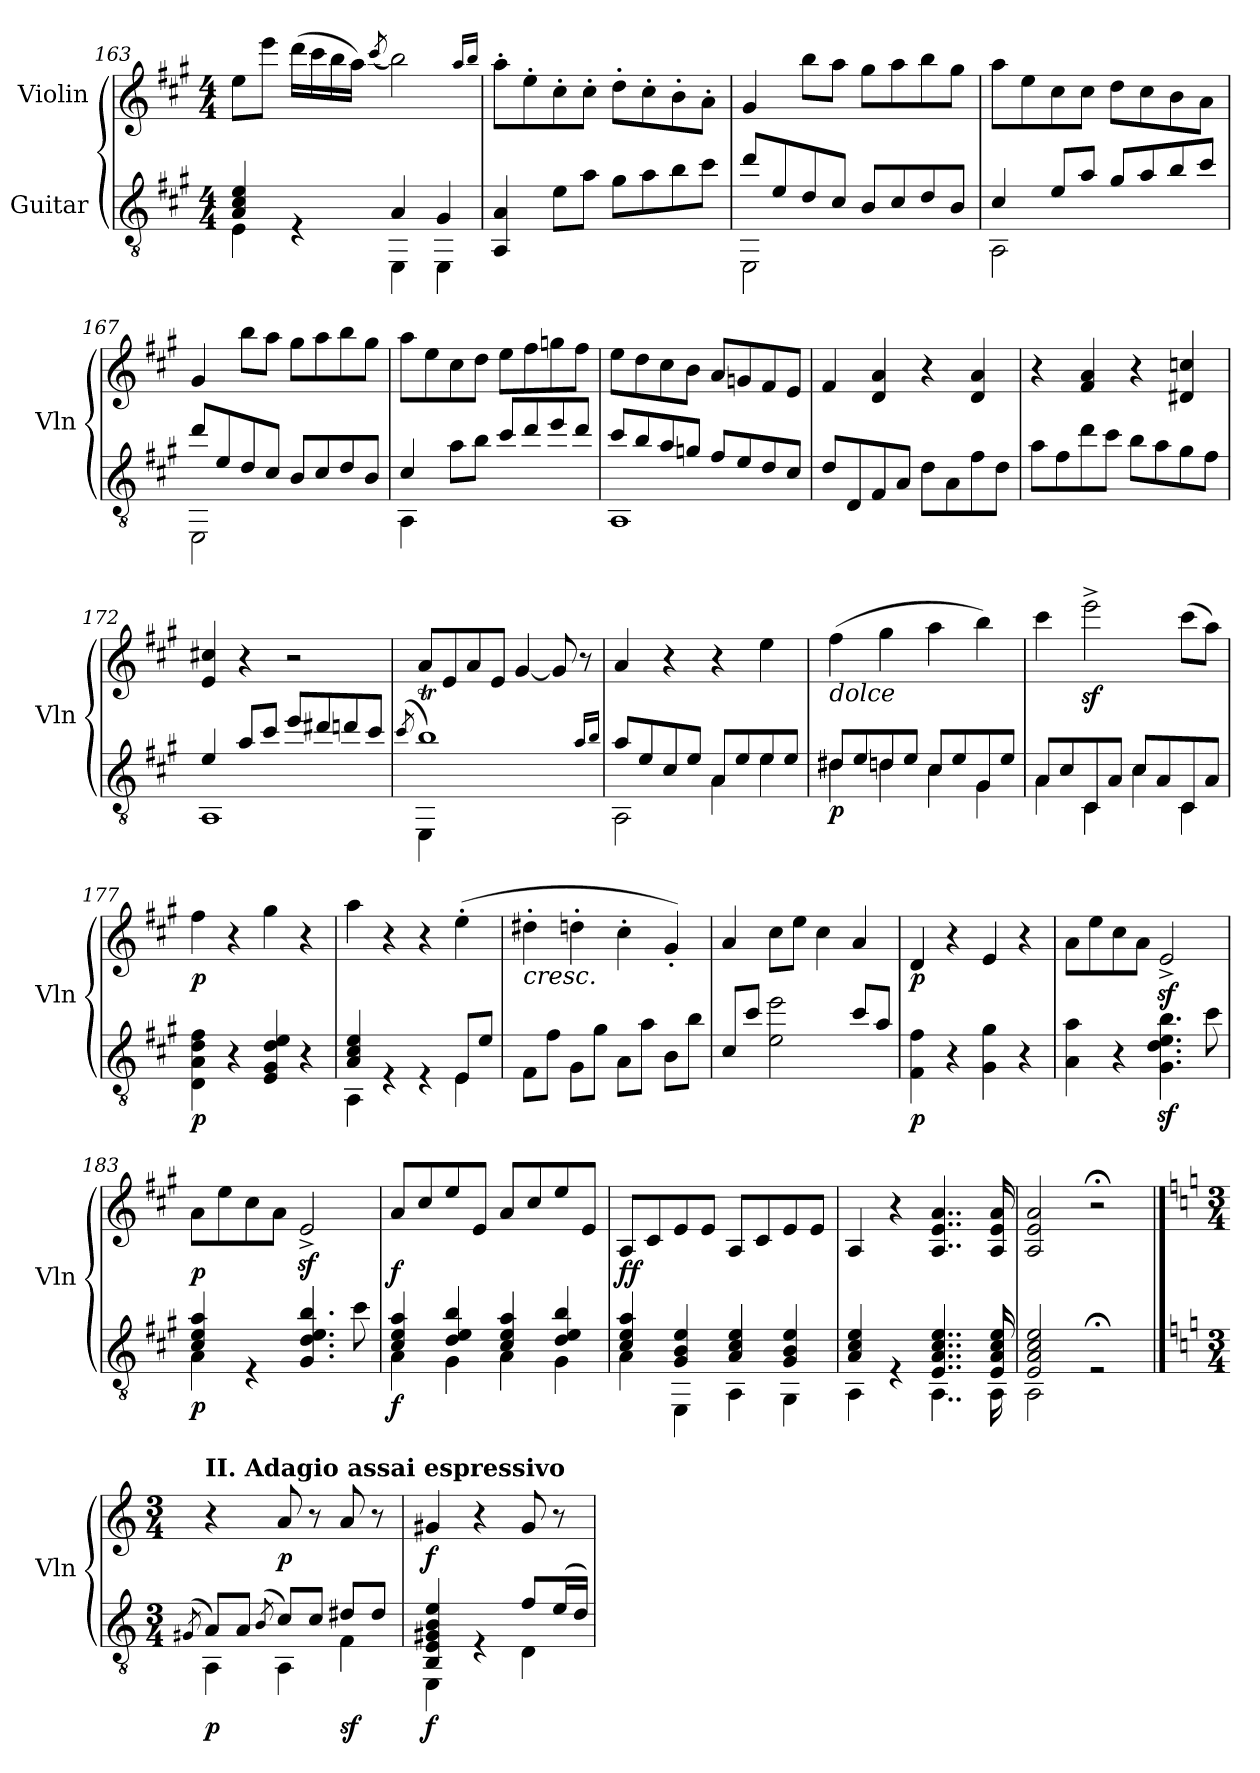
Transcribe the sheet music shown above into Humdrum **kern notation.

**kern	**dynam	**kern	**dynam
*part2	*part2	*part1	*part1
*staff2	*staff2	*staff1	*staff1
*I"Guitar	*	*I"Violin	*
*	*	*I'Vln	*
*clefGv2	*	*clefG2	*
*k[f#c#g#]	*	*k[f#c#g#]	*
*M4/4	*	*M4/4	*
=163	=163	=163	=163
*^	*	*	*
4A/ 4c#/ 4e/	4E\	.	8ee\L	.
.	.	.	8eee\J	.
4rE	4ryy	.	(16ddd\LL	.
.	.	.	16ccc#\	.
.	.	.	16bb\	.
.	.	.	16aa\JJ)	.
.	.	.	(8qccc#/	.
4A/	4EE\	.	2bb\)	.
4G#/	4EE\	.	.	.
*v	*v	*	*	*
.	.	16qaa/LL	.
.	.	16qbb/JJ	.
=164	=164	=164	=164
4AA/ 4A/	.	8aa'\L	.
.	.	8ee'\	.
8e\L	.	8cc#'\	.
8a\J	.	8cc#'\J	.
8g#\L	.	8dd'\L	.
8a\	.	8cc#'\	.
8b\	.	8b'\	.
8cc#\J	.	8a'\J	.
=165	=165	=165	=165
*^	*	*	*
8dd/L	2EE\	.	4g#/	.
8e/	.	.	.	.
8d/	.	.	8bb\L	.
8c#/J	.	.	8aa\J	.
8B/L	2ryy	.	8gg#\L	.
8c#/	.	.	8aa\	.
8d/	.	.	8bb\	.
8B/J	.	.	8gg#\J	.
!!LO:LB:g=z
=166	=166	=166	=166	=166
4c#/	2AA\	.	8aa\L	.
.	.	.	8ee\	.
8e/L	.	.	8cc#\	.
8a/J	.	.	8cc#\J	.
8g#/L	2ryy	.	8dd\L	.
8a/	.	.	8cc#\	.
8b/	.	.	8b\	.
8cc#/J	.	.	8a\J	.
=167	=167	=167	=167	=167
8dd/L	2EE\	.	4g#/	.
8e/	.	.	.	.
8d/	.	.	8bb\L	.
8c#/J	.	.	8aa\J	.
8B/L	2ryy	.	8gg#\L	.
8c#/	.	.	8aa\	.
8d/	.	.	8bb\	.
8B/J	.	.	8gg#\J	.
=168	=168	=168	=168	=168
4c#/	4AA\	.	8aa\L	.
.	.	.	8ee\	.
8a\L	2.ryy	.	8cc#\	.
8b\J	.	.	8dd\J	.
8cc#/L	.	.	8ee\L	.
8dd/	.	.	8ff#\	.
8ee/	.	.	8ggn\	.
8dd/J	.	.	8ff#\J	.
=169	=169	=169	=169	=169
8cc#/L	1AA	.	8ee\L	.
8b/	.	.	8dd\	.
8a/	.	.	8cc#\	.
8gn/J	.	.	8b\J	.
8f#/L	.	.	8a/L	.
8e/	.	.	8gn/	.
8d/	.	.	8f#/	.
8c#/J	.	.	8e/J	.
*v	*v	*	*	*
=170	=170	=170	=170
8d/L	.	4f#/	.
8D/	.	.	.
8F#/	.	4d/ 4a/	.
8A/J	.	.	.
8d\L	.	4r	.
8A\	.	.	.
8f#\	.	4d/ 4a/	.
8d\J	.	.	.
!!LO:LB:g=z
=171	=171	=171	=171
8a\L	.	4r	.
8f#\	.	.	.
8dd\	.	4f#/ 4a/	.
8cc#\J	.	.	.
8b\L	.	4r	.
8a\	.	.	.
8g#\	.	4d#X/ 4ccn/	.
8f#\J	.	.	.
=172	=172	=172	=172
*^	*	*	*
4e/	1AA	.	4e/ 4cc#X/	.
8a/L	.	.	4r	.
8cc#/J	.	.	.	.
8ee/L	.	.	2r	.
8dd#X/	.	.	.	.
8ddn/	.	.	.	.
8cc#/J	.	.	.	.
=173	=173	=173	=173	=173
(8qcc#/	.	.	.	.
1bT)	4EE\	.	8a/L	.
.	.	.	8e/	.
.	2.ryy	.	8a/	.
.	.	.	8e/J	.
.	.	.	[4g#/	.
.	.	.	8g#/]	.
.	.	.	8r	.
16qa/LL	.	.	.	.
16qb/JJ	.	.	.	.
=174	=174	=174	=174	=174
8a/L	2AA\	.	4a/	.
8e/	.	.	.	.
8c#/	.	.	4r	.
8e/J	.	.	.	.
8A/L	4A\	.	4r	.
8e/	.	.	.	.
8e/	4e\	.	4ee\	.
8e/J	.	.	.	.
=175	=175	=175	=175	=175
!	!	!	!LO:TX:b:i:t=dolce	!
!	!	!LO:DY:b	!	!
8d#X/L	4d#\	p	(4ff#\	.
8e/	.	.	.	.
8dn/	4d\	.	4gg#\	.
8e/J	.	.	.	.
8c#/L	4c#\	.	4aa\	.
8e/	.	.	.	.
8G#/	4G#\	.	4bb\)	.
8e/J	.	.	.	.
!!LO:LB:g=z
=176	=176	=176	=176	=176
8A/L	4A\	.	4ccc#\	.
8c#/	.	.	.	.
8C#/	4C#\	.	2eeez<^\	.
8A/J	.	.	.	.
8c#/L	4c#\	.	.	.
8A/	.	.	.	.
8C#/	4C#\	.	(8ccc#\L	.
8A/J	.	.	8aa\J)	.
*v	*v	*	*	*
=177	=177	=177	=177
!	!LO:DY:b	!	!LO:DY:b
4D\ 4A\ 4d\ 4f#\	p	4ff#\	p
4r	.	4r	.
4E/ 4G#/ 4d/ 4e/	.	4gg#\	.
4r	.	4r	.
=178	=178	=178	=178
*^	*	*	*
4A/ 4c#/ 4e/	4AA\	.	4aa\	.
4rE	2ryy	.	4r	.
4rE	.	.	4r	.
8E/L	4E\	.	(4ee'\	.
8e/J	.	.	.	.
*v	*v	*	*	*
=179	=179	=179	=179
!	!	!LO:TX:b:i:t=cresc.	!
8F#\L	.	4dd#X'\	.
8f#\J	.	.	.
8G#\L	.	4ddn'\	.
8g#\J	.	.	.
8A\L	.	4cc#'\	.
8a\J	.	.	.
8B\L	.	4g#'/)	.
8b\J	.	.	.
=180	=180	=180	=180
8c#/L	.	4a/	.
8cc#/J	.	.	.
2e\ 2ee\	.	8cc#\L	.
.	.	8ee\J	.
.	.	4cc#\	.
8cc#/L	.	4a/	.
8a/J	.	.	.
=181	=181	=181	=181
!	!LO:DY:b	!	!LO:DY:b
4F#\ 4f#\	p	4d/	p
4r	.	4r	.
4G#\ 4g#\	.	4e/	.
4r	.	4r	.
!!LO:LB:g=z
=182	=182	=182	=182
4A\ 4a\	.	8a\L	.
.	.	8ee\	.
4r	.	8cc#\	.
.	.	8a\J	.
4.G#\z< 4.d\z< 4.e\z< 4.b\z<	.	2ez<^/	.
8cc#\	.	.	.
=183	=183	=183	=183
*^	*	*	*
!	!	!LO:DY:b	!	!LO:DY:b
4c#/ 4e/ 4a/	4A\	p	8a\L	p
.	.	.	8ee\	.
4rE	2.ryy	.	8cc#\	.
.	.	.	8a\J	.
4.G#/ 4.d/ 4.e/ 4.b/	.	.	2ez<^/	.
8cc#\	.	.	.	.
=184	=184	=184	=184	=184
!	!	!LO:DY:b	!	!LO:DY:b
4c#/ 4e/ 4a/	4A\	f	8a/L	f
.	.	.	8cc#/	.
4d/ 4e/ 4b/	4G#\	.	8ee/	.
.	.	.	8e/J	.
4c#/ 4e/ 4a/	4A\	.	8a/L	.
.	.	.	8cc#/	.
4d/ 4e/ 4b/	4G#\	.	8ee/	.
.	.	.	8e/J	.
=185	=185	=185	=185	=185
!	!	!	!	!LO:DY:b
4c#/ 4e/ 4a/	4A\	.	8A/L	ff
.	.	.	8c#/	.
4G#/ 4B/ 4e/	4EE\	.	8e/	.
.	.	.	8e/J	.
4A/ 4c#/ 4e/	4AA\	.	8A/L	.
.	.	.	8c#/	.
4G#/ 4B/ 4e/	4GG#\	.	8e/	.
.	.	.	8e/J	.
=186	=186	=186	=186	=186
4A/ 4c#/ 4e/	4AA\	.	4A/	.
4rE	4ryy	.	4r	.
4..E/ 4..A/ 4..c#/ 4..e/	4..AA\	.	4..A/ 4..e/ 4..a/	.
16E/ 16A/ 16c#/ 16e/	16AA\	.	16A/ 16e/ 16a/	.
=187	=187	=187	=187	=187
2E/ 2A/ 2c#/ 2e/	2AA\	.	2A/ 2e/ 2a/	.
2r;<E	2ryy	.	2r;<	.
!!LO:PB:g=z
==188	==188	==188	==188	==188
*k[]	*	*	*k[]	*
*M3/4	*	*	*M3/4	*
*	*	*	*MM44	*
(8qG#X/	.	.	.	.
!	!	!	!LO:TX:a:B:t=II. Adagio assai espressivo	!
!	!	!LO:DY:b	!	!
8A/L)	4AA\	p	4r	.
8A/J	.	.	.	.
(8qB/	.	.	.	.
!	!	!	!	!LO:DY:b
8c/L)	4AA\	.	8a/	p
8c/J	.	.	8r	.
!	!	!LO:DY:b	!	!
8d#X/L	4F\	sf	8a/	.
8d#/J	.	.	8r	.
=189	=189	=189	=189	=189
!	!	!LO:DY:b	!	!LO:DY:b
4BB/ 4E/ 4G#X/ 4B/ 4e/	4EE\	f	4g#X/	f
4rE	4ryy	.	4r	.
8f/L	4D\	.	8g#/	.
(16e/L	.	.	8r	.
16d/JJ)	.	.	.	.
*v	*v	*	*	*
=	=	=	=
*-	*-	*-	*-
